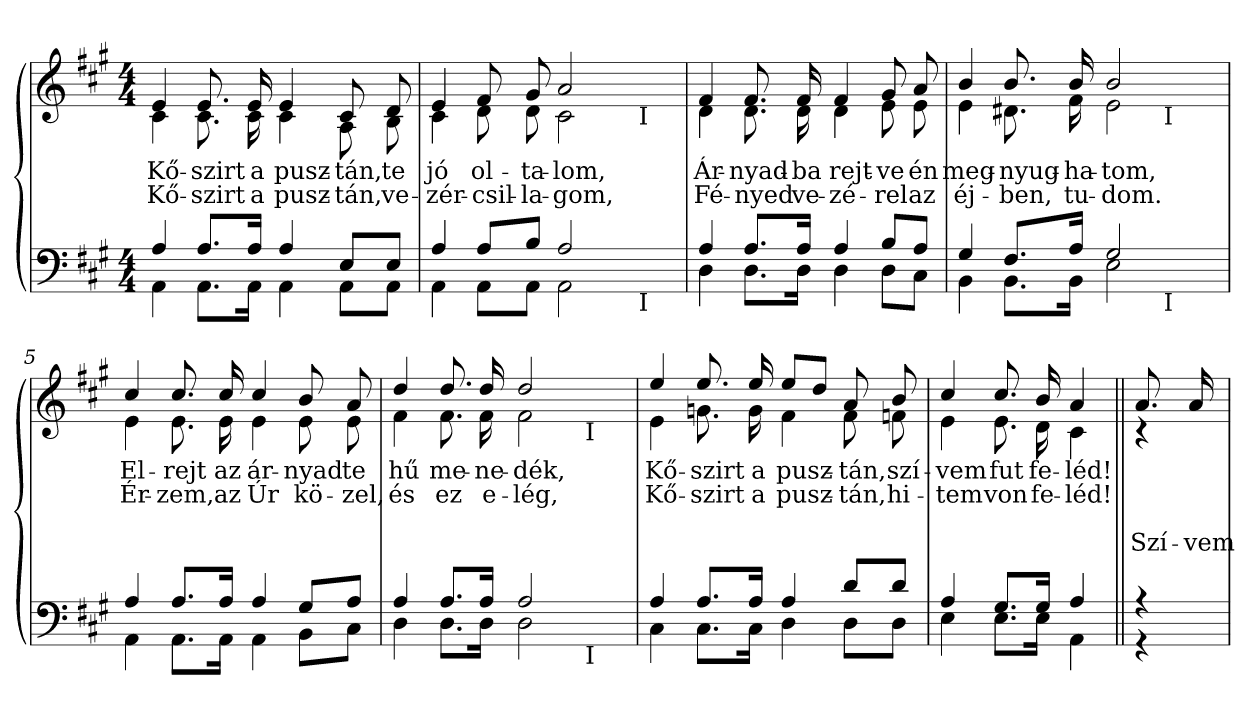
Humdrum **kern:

**kern	**kern	**text	**text	**text	**text
*part2	*part1	*part1	*part1	*part1	*part1
*staff2	*staff1	*staff1	*staff1	*staff1	*staff1
*clefF4	*clefG2	*	*	*	*
*k[f#c#g#]	*k[f#c#g#]	*	*	*	*
*f#:	*f#:	*	*	*	*
*M4/4	*M4/4	*	*	*	*
=1	=1	=1	=1	=1	=1
*^	*	*	*	*	*
!	!	!LO:TX:a:B:t=Moderato	!	!	!	!
!	!	!	!LO:LY:b	!LO:LY:b	!	!
*	*	*^	*	*	*	*
4A/	4AA\	4e/	4c#\	Kő-	Kő-	.	.
!	!	!	!	!LO:LY:b	!LO:LY:b	!	!
8.A/L	8.AA\L	8.e/	8.c#\	-szirt	-szirt	.	.
!	!	!	!	!LO:LY:b	!LO:LY:b	!	!
16A/Jk	16AA\Jk	16e/	16c#\	a	a	.	.
!	!	!	!	!LO:LY:b	!LO:LY:b	!	!
4A/	4AA\	4e/	4c#\	pusz-	pusz-	.	.
!	!	!	!	!LO:LY:b	!LO:LY:b	!	!
8E/L	8AA\L	8c#/	8A\	-tán,	-tán,	.	.
!	!	!	!	!LO:LY:b	!LO:LY:b	!	!
8E/J	8AA\J	8d/	8B\	te	ve-	.	.
*	*	*v	*v	*	*	*	*
=2	=2	=2	=2	=2	=2	=2
*	*	*^	*	*	*	*
!	!	!	!	!LO:LY:b	!LO:LY:b	!	!
*	*^	*	*^	*	*	*	*
4A/	4AA\	3%2ryy	4e/	4c#\	3%2ryy	jó	-zér-	.	.
!	!	!	!	!	!	!LO:LY:b	!LO:LY:b	!	!
8A/L	8AA\L	.	8f#/	8d\	.	ol-	-csil-	.	.
!	!	!	!	!	!	!LO:LY:b	!LO:LY:b	!	!
8B/J	8AA\J	.	8g#/	8d\	.	-ta-	-la-	.	.
!	!	!	!	!	!	!LO:LY:b	!LO:LY:b	!	!
2A/	2AA\	.	2a/	2c#\	.	-lom,	-gom,	.	.
.	.	12ryy	.	.	12ryy	.	.	.	.
.	.	24ryy	.	.	24ryy	.	.	.	.
.	.	96ryy	.	.	96ryy	.	.	.	.
!	!	!	!	!	!LO:TX:b:t=I	!	!	!	!
!	!	!LO:TX:b:t=I	!	!	!	!	!	!	!
.	.	6ryy	.	.	6ryy	.	.	.	.
.	.	48.ryy	.	.	48.ryy	.	.	.	.
*	*v	*v	*	*	*	*	*	*	*
*	*	*v	*v	*v	*	*	*	*
=3	=3	=3	=3	=3	=3	=3
*	*^	*^	*	*	*	*
*	*	*	*	*^	*	*	*	*
!	!	!	!	!	!	!LO:LY:b	!LO:LY:b	!	!
*	*v	*v	*	*	*	*	*	*	*
*	*	*	*v	*v	*	*	*	*
4A/	4D\	4f#/	4d\	Ár-	Fé-	.	.
!	!	!	!	!LO:LY:b	!LO:LY:b	!	!
8.A/L	8.D\L	8.f#/	8.d\	-nyad-	-nyed	.	.
!	!	!	!	!LO:LY:b	!LO:LY:b	!	!
16A/Jk	16D\Jk	16f#/	16d\	-ba	ve-	.	.
!	!	!	!	!LO:LY:b	!LO:LY:b	!	!
4A/	4D\	4f#/	4d\	rejt-	-zé-	.	.
!	!	!	!	!LO:LY:b	!LO:LY:b	!	!
8B/L	8D\L	8g#/	8e\	-ve	-rel	.	.
!	!	!	!	!LO:LY:b	!LO:LY:b	!	!
8A/J	8C#\J	8a/	8e\	én	az	.	.
*	*	*v	*v	*	*	*	*
=4	=4	=4	=4	=4	=4	=4
*	*	*^	*	*	*	*
!	!	!	!	!LO:LY:b	!LO:LY:b	!	!
*	*^	*	*^	*	*	*	*
4G#/	4BB\	3%2ryy	4b/	4e\	3%2ryy	meg-	éj-	.	.
!	!	!	!	!	!	!LO:LY:b	!LO:LY:b	!	!
8.F#/L	8.BB\L	.	8.b/	8.d#X\	.	-nyug-	-ben,	.	.
!	!	!	!	!	!	!LO:LY:b	!LO:LY:b	!	!
16A/Jk	16BB\Jk	.	16b/	16f#\	.	-ha-	tu-	.	.
!	!	!	!	!	!	!LO:LY:b	!LO:LY:b	!	!
2G#/	2E\	.	2b/	2e\	.	-tom,	-dom.	.	.
.	.	24..ryy	.	.	24..ryy	.	.	.	.
!	!	!	!	!	!LO:TX:b:t=I	!	!	!	!
!	!	!LO:TX:b:t=I	!	!	!	!	!	!	!
.	.	6ryy	.	.	6ryy	.	.	.	.
.	.	12ryy	.	.	12ryy	.	.	.	.
.	.	96ryy	.	.	96ryy	.	.	.	.
*	*v	*v	*	*	*	*	*	*	*
*	*	*v	*v	*v	*	*	*	*
!!LO:LB:g=z
=5	=5	=5	=5	=5	=5	=5
*	*^	*^	*	*	*	*
*	*	*	*	*^	*	*	*	*
!	!	!	!	!	!	!LO:LY:b	!LO:LY:b	!	!
*	*v	*v	*	*	*	*	*	*	*
*	*	*	*v	*v	*	*	*	*
4A/	4AA\	4cc#/	4e\	El-	Ér-	.	.
!	!	!	!	!LO:LY:b	!LO:LY:b	!	!
8.A/L	8.AA\L	8.cc#/	8.e\	-rejt	-zem,	.	.
!	!	!	!	!LO:LY:b	!LO:LY:b	!	!
16A/Jk	16AA\Jk	16cc#/	16e\	az	az	.	.
!	!	!	!	!LO:LY:b	!LO:LY:b	!	!
4A/	4AA\	4cc#/	4e\	ár-	Úr	.	.
!	!	!	!	!LO:LY:b	!LO:LY:b	!	!
8G#/L	8BB\L	8b/	8e\	-nyad	kö-	.	.
!	!	!	!	!LO:LY:b	!LO:LY:b	!	!
8A/J	8C#\J	8a/	8e\	te	-zel,	.	.
*	*	*v	*v	*	*	*	*
=6	=6	=6	=6	=6	=6	=6
*	*	*^	*	*	*	*
!	!	!	!	!LO:LY:b	!LO:LY:b	!	!
*	*^	*	*^	*	*	*	*
4A/	4D\	3%2ryy	4dd/	4f#\	3%2ryy	hű	és	.	.
!	!	!	!	!	!	!LO:LY:b	!LO:LY:b	!	!
8.A/L	8.D\L	.	8.dd/	8.f#\	.	me-	ez	.	.
!	!	!	!	!	!	!LO:LY:b	!LO:LY:b	!	!
16A/Jk	16D\Jk	.	16dd/	16f#\	.	-ne-	e-	.	.
!	!	!	!	!	!	!LO:LY:b	!LO:LY:b	!	!
2A/	2D\	.	2dd/	2f#\	.	-dék,	-lég,	.	.
.	.	12.ryy	.	.	12.ryy	.	.	.	.
!	!	!	!	!	!LO:TX:b:t=I	!	!	!	!
!	!	!LO:TX:b:t=I	!	!	!	!	!	!	!
.	.	6ryy	.	.	6ryy	.	.	.	.
.	.	24ryy	.	.	24ryy	.	.	.	.
*	*v	*v	*	*	*	*	*	*	*
*	*	*v	*v	*v	*	*	*	*
=7	=7	=7	=7	=7	=7	=7
*	*^	*^	*	*	*	*
*	*	*	*	*^	*	*	*	*
!	!	!	!	!	!	!LO:LY:b	!LO:LY:b	!	!
*	*v	*v	*	*	*	*	*	*	*
*	*	*	*v	*v	*	*	*	*
4A/	4C#\	4ee/	4e\	Kő-	Kő-	.	.
!	!	!	!	!LO:LY:b	!LO:LY:b	!	!
8.A/L	8.C#\L	8.ee/	8.gn\	-szirt	-szirt	.	.
!	!	!	!	!LO:LY:b	!LO:LY:b	!	!
16A/Jk	16C#\Jk	16ee/	16g\	a	a	.	.
!	!	!	!	!LO:LY:b	!LO:LY:b	!	!
4A/	4D\	8ee/L	4f#\	pusz-	pusz-	.	.
.	.	8dd/J	.	.	.	.	.
!	!	!	!	!LO:LY:b	!LO:LY:b	!	!
8d/L	8D\L	8a/	8f#\	-tán,	-tán,	.	.
!	!	!	!	!LO:LY:b	!LO:LY:b	!	!
8d/J	8D\J	8b/	8fn\	szí-	hi-	.	.
=8	=8	=8	=8	=8	=8	=8	=8
!	!	!	!	!LO:LY:b	!LO:LY:b	!	!
4A/	4E\	4cc#/	4e\	-vem	-tem	.	.
!	!	!	!	!LO:LY:b	!LO:LY:b	!	!
8.G#/L	8.E\L	8.cc#/	8.e\	fut	von	.	.
!	!	!	!	!LO:LY:b	!LO:LY:b	!	!
16G#/Jk	16E\Jk	16b/	16d\	fe-	fe-	.	.
!	!	!	!	!LO:LY:b	!LO:LY:b	!	!
4A/	4AA\	4a/	4c#\	-léd!	-léd!	.	.
!!LO:LB:g=z	!!
=9||	=9||	=9||	=9||	=9||	=9||	=9||	=9||
!	!	!	!	!	!	!	!LO:LY:a
4r	4r	8.a/	4rc	.	.	.	Szí-
!	!	!	!	!	!	!	!LO:LY:a
.	.	16a/	.	.	.	.	-vem
*v	*v	*	*	*	*	*	*
*	*v	*v	*	*	*	*
=	=	=	=	=	=
*-	*-	*-	*-	*-	*-
